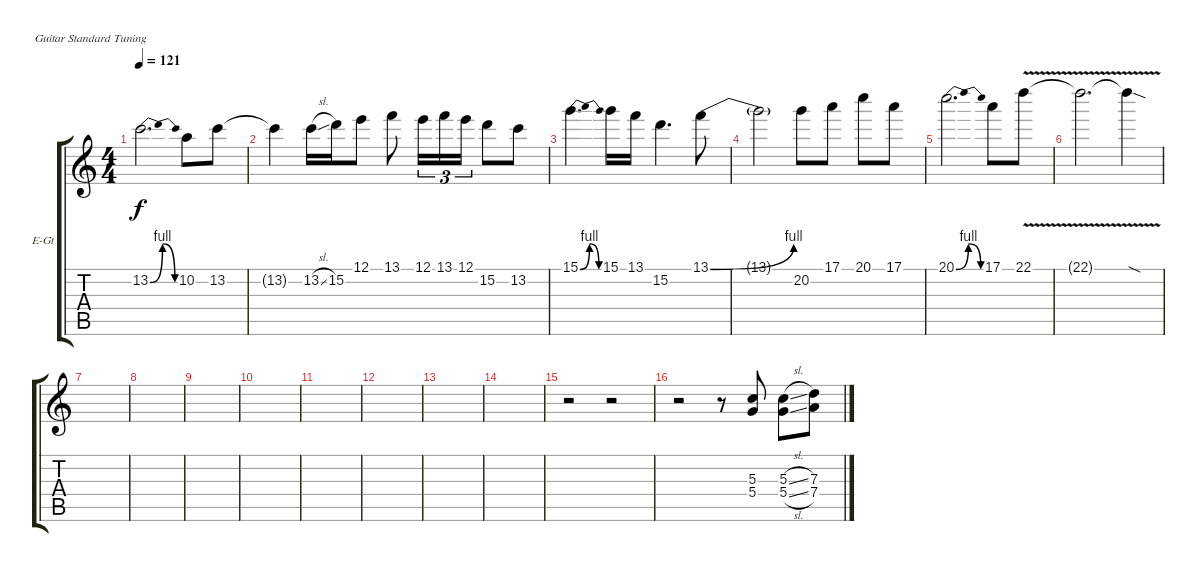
\bracketExtendMode groupsimilarinstruments
\firstSystemTrackNameOrientation horizontal
\otherSystemsTrackNameOrientation horizontal
\track ("Solo Guitar" "E-Gt") {instrument distortionguitar}
\staff {score tabs}
\tuning (E4 B3 G3 D3 A2 E2)
\ts (4 4)
\tempo 121
\clef g2
\ks c
13.2{be (bendrelease 0 0 10.2 4 45 4 55.199999999999996 0)}.2{d dy f} 10.2.8 13.2.8 |
13.2{t}.4 13.2{sl}.16 15.2.16 12.1.8 13.1.8 12.1.16{tu (3 2)} 13.1.16{tu (3 2)} 12.1.16{tu (3 2)} 15.2.8 13.2.8 |
15.1{be (bendrelease 0 0 10.2 4 46.8 4 57.599999999999994 0)}.4{d} 15.1.16 13.1.16 15.2.4{d} 13.1{be (bend 0 0 23.4 4)}.8 |
13.1{t}.2 20.2.8 17.1.8 20.1.8 17.1.8 |
20.1{be (bendrelease 0 0 10.2 4 42.6 4 56.4 0)}.2{d} 17.1.8 22.1{v}.8 |
22.1{v t}.2{d} 22.1{sod t}.4 |
|
|
|
|
|
|
|
|
r.2 r.2 |
r.2 r.8 (5.4 5.3).8 (5.4{sl} 5.3{sl}).8 (7.4 7.3).8
